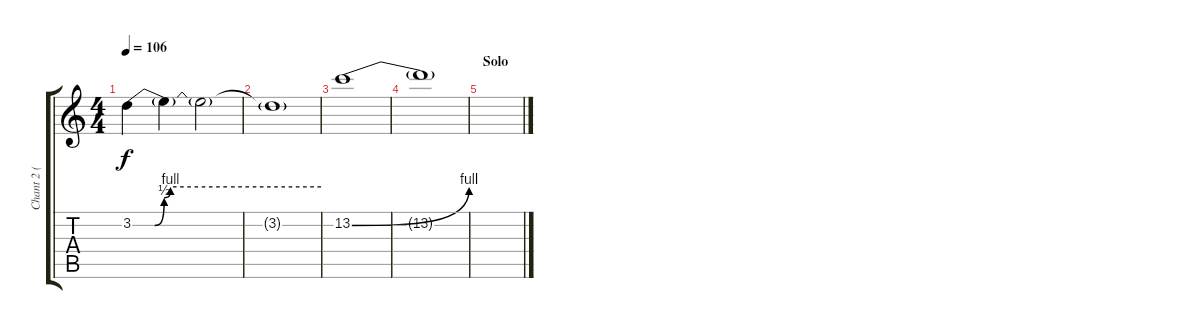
\track ("Chant 2 ( Jhon)" "Chant 2 ( ") {instrument overdrivenguitar}
\staff {score tabs}
\tuning (E4 B3 G3 D3 A2 E2) {hide}
\ts (4 4)
\tempo 106
\clef g2
\ks c
3.2{be (custom 0 0 7 0 10 2 12 4 30 4 60 4)}.4{dy f} 3.2{t}.4 3.2{t}.2 |
3.2{t}.1 |
13.2{be (bend 0 0 60 4)}.1 |
13.2{t}.1 |
\section ("" "Solo")
